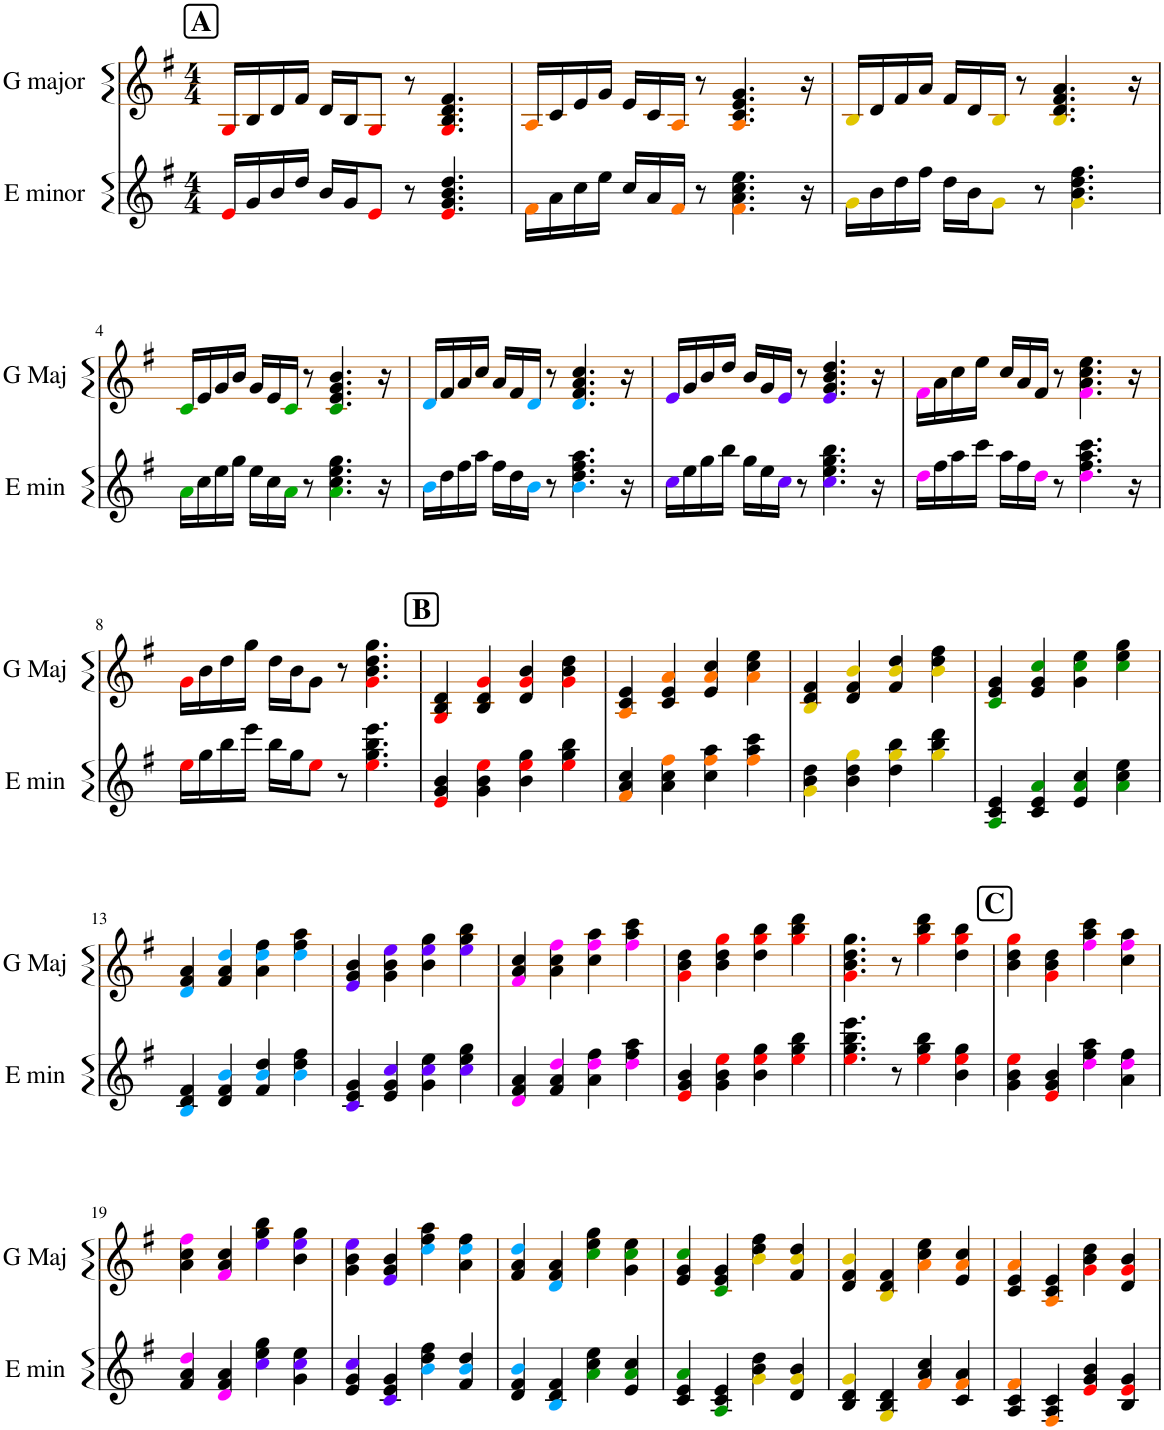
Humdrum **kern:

**kern	**kern
*part2	*part1
*staff2	*staff1
*I"E minor	*I"G major
*I'E min	*I'G Maj
*	*stria5
*clefG2	*clefG2
*Trd1c2	*Trd1c2
*k[f#]	*k[f#]
*M4/4	*M4/4
!!LO:REH:place=s1:a:B:cj:fs=14:t=A
=1	=1
16ei/LL	16Gi/LL
16g/	16B/
16b/	16d/
16dd/JJ	16f#/JJ
16b/LL	16d/LL
16g/J	16B/J
8ei/J	8Gi/J
8r	8r
4.ei/ 4.g/ 4.b/ 4.dd/	4.Gi/ 4.B/ 4.d/ 4.f#/
=2	=2
16f#j\LL	16Aj/LL
16a\	16c/
16cc\	16e/
16ee\JJ	16g/JJ
16cc/LL	16e/LL
16a/	16c/
16f#j/JJ	16Aj/JJ
8r	8r
4.f#j\ 4.a\ 4.cc\ 4.ee\	4.Aj/ 4.c/ 4.e/ 4.g/
16r	16r
=3	=3
16gZ\LL	16BZ/LL
16b\	16d/
16dd\	16f#/
16ff#\JJ	16a/JJ
16dd\LL	16f#/LL
16b\J	16d/
8gZ\J	16BZ/JJ
.	8r
8r	.
.	4.BZ/ 4.d/ 4.f#/ 4.a/
4.gZ\ 4.b\ 4.dd\ 4.ff#\	.
.	16r
!!LO:LB:g=z
=4	=4
16aV\LL	16cV/LL
16cc\	16e/
16ee\	16g/
16gg\JJ	16b/JJ
16ee\LL	16g/LL
16cc\	16e/
16aV\JJ	16cV/JJ
8r	8r
4.aV\ 4.cc\ 4.ee\ 4.gg\	4.cN/ 4.e/ 4.g/ 4.b/
16r	16r
=5	=5
16bl\LL	16dl/LL
16dd\	16f#/
16ff#\	16a/
16aa\JJ	16cc/JJ
16ff#\LL	16a/LL
16dd\	16f#/
16bl\JJ	16dl/JJ
8r	8r
4.bl\ 4.dd\ 4.ff#\ 4.aa\	4.dl/ 4.f#/ 4.a/ 4.cc/
16r	16r
=6	=6
16cc!\LL	16e!/LL
16ee\	16g/
16gg\	16b/
16bb\JJ	16dd/JJ
16gg\LL	16b/LL
16ee\	16g/
16cc!\JJ	16e!/JJ
8r	8r
4.cc!\ 4.ee\ 4.gg\ 4.bb\	4.e!/ 4.g/ 4.b/ 4.dd/
16r	16r
=7	=7
16dd+\LL	16f#+\LL
16ff#\	16a\
16aa\	16cc\
16ccc\JJ	16ee\JJ
16aa\LL	16cc/LL
16ff#\	16a/
16dd+\JJ	16f#/JJ
8r	8r
4.dd+\ 4.ff#\ 4.aa\ 4.ccc\	4.f#+\ 4.a\ 4.cc\ 4.ee\
16r	16r
!!LO:LB:g=z
=8	=8
16eei\LL	16gi\LL
16gg\	16b\
16bb\	16dd\
16eee\JJ	16gg\JJ
16bb\LL	16dd\LL
16gg\J	16b\J
8eei\J	8g\J
8r	8r
4.eei\ 4.gg\ 4.bb\ 4.eee\	4.gi\ 4.b\ 4.dd\ 4.gg\
!!LO:REH:place=s1:a:B:cj:fs=14:t=B
=9	=9
4ei/ 4g/ 4b/	4Gi/ 4B/ 4d/
4g\ 4b\ 4eei\	4B/ 4d/ 4gi/
4b\ 4eei\ 4gg\	4d/ 4gi/ 4b/
4eei\ 4gg\ 4bb\	4gi\ 4b\ 4dd\
=10	=10
4f#j/ 4a/ 4cc/	4Aj/ 4c/ 4e/
4a\ 4cc\ 4ff#j\	4c/ 4e/ 4aj/
4cc\ 4ff#j\ 4aa\	4e/ 4aj/ 4cc/
4ff#j\ 4aa\ 4ccc\	4aj\ 4cc\ 4ee\
=11	=11
4gZ\ 4b\ 4dd\	4BZ/ 4d/ 4f#/
4b\ 4dd\ 4ggZ\	4d/ 4f#/ 4bZ/
4dd\ 4ggZ\ 4bb\	4f#/ 4bZ/ 4dd/
4ggZ\ 4bb\ 4ddd\	4bZ\ 4dd\ 4ff#\
=12	=12
4AN/ 4c/ 4e/	4cN/ 4e/ 4g/
4c/ 4e/ 4aN/	4e/ 4g/ 4ccN/
4e/ 4aN/ 4cc/	4g\ 4ccN\ 4ee\
4aN\ 4cc\ 4ee\	4ccN\ 4ee\ 4gg\
!!LO:LB:g=z
=13	=13
4Bl/ 4d/ 4f#/	4dl/ 4f#/ 4a/
4d/ 4f#/ 4bl/	4f#/ 4a/ 4ddl/
4f#/ 4bl/ 4dd/	4a\ 4ddl\ 4ff#\
4bl\ 4dd\ 4ff#\	4ddl\ 4ff#\ 4aa\
=14	=14
4c!/ 4e/ 4g/	4e!/ 4g/ 4b/
4e/ 4g/ 4cc!/	4g\ 4b\ 4ee!\
4g\ 4cc!\ 4ee\	4b\ 4ee!\ 4gg\
4cc!\ 4ee\ 4gg\	4ee!\ 4gg\ 4bb\
=15	=15
4d+/ 4f#/ 4a/	4f#+/ 4a/ 4cc/
4f#/ 4a/ 4dd+/	4a\ 4cc\ 4ff#+\
4a\ 4dd+\ 4ff#\	4cc\ 4ff#+\ 4aa\
4dd+\ 4ff#\ 4aa\	4ff#+\ 4aa\ 4ccc\
=16	=16
4ei/ 4g/ 4b/	4gi\ 4b\ 4dd\
4g\ 4b\ 4eei\	4b\ 4dd\ 4ggi\
4b\ 4eei\ 4gg\	4dd\ 4ggi\ 4bb\
4eei\ 4gg\ 4bb\	4ggi\ 4bb\ 4ddd\
=17	=17
4.eei\ 4.gg\ 4.bb\ 4.eee\	4.gi\ 4.b\ 4.dd\ 4.gg\
8r	8r
4eei\ 4gg\ 4bb\	4ggi\ 4bb\ 4ddd\
4b\ 4eei\ 4gg\	4dd\ 4ggi\ 4bb\
!!LO:REH:place=s1:a:B:cj:fs=14:t=C
=18	=18
4g\ 4b\ 4eei\	4b\ 4dd\ 4ggi\
4ei/ 4g/ 4b/	4gi\ 4b\ 4dd\
4dd+\ 4ff#\ 4aa\	4ff#+\ 4aa\ 4ccc\
4a\ 4dd+\ 4ff#\	4cc\ 4ff#+\ 4aa\
!!LO:LB:g=z
=19	=19
4f#/ 4a/ 4dd+/	4a\ 4cc\ 4ff#+\
4d+/ 4f#/ 4a/	4f#+/ 4a/ 4cc/
4cc!\ 4ee\ 4gg\	4ee!\ 4gg\ 4bb\
4g\ 4cc!\ 4ee\	4b\ 4ee!\ 4gg\
=20	=20
4e/ 4g/ 4cc!/	4g\ 4b\ 4ee!\
4c!/ 4e/ 4g/	4e!/ 4g/ 4b/
4bl\ 4dd\ 4ff#\	4ddl\ 4ff#\ 4aa\
4f#/ 4bl/ 4dd/	4a\ 4ddl\ 4ff#\
=21	=21
4d/ 4f#/ 4bl/	4f#/ 4a/ 4ddl/
4Bl/ 4d/ 4f#/	4dl/ 4f#/ 4a/
4aN\ 4cc\ 4ee\	4ccN\ 4ee\ 4gg\
4e/ 4aN/ 4cc/	4g\ 4ccN\ 4ee\
=22	=22
4c/ 4e/ 4aN/	4e/ 4g/ 4ccN/
4AN/ 4c/ 4e/	4cN/ 4e/ 4g/
4gZ\ 4b\ 4dd\	4bZ\ 4dd\ 4ff#\
4d/ 4gZ/ 4b/	4f#/ 4bZ/ 4dd/
=23	=23
4B/ 4d/ 4gZ/	4d/ 4f#/ 4bZ/
4GZ/ 4B/ 4d/	4BZ/ 4d/ 4f#/
4f#j/ 4a/ 4cc/	4aj\ 4cc\ 4ee\
4c/ 4f#j/ 4a/	4e/ 4aj/ 4cc/
=24	=24
4A/ 4c/ 4f#j/	4c/ 4e/ 4aj/
4F#j/ 4A/ 4c/	4Aj/ 4c/ 4e/
4ei/ 4g/ 4b/	4gi\ 4b\ 4dd\
4B/ 4ei/ 4g/	4d/ 4gi/ 4b/
=	=
*-	*-
